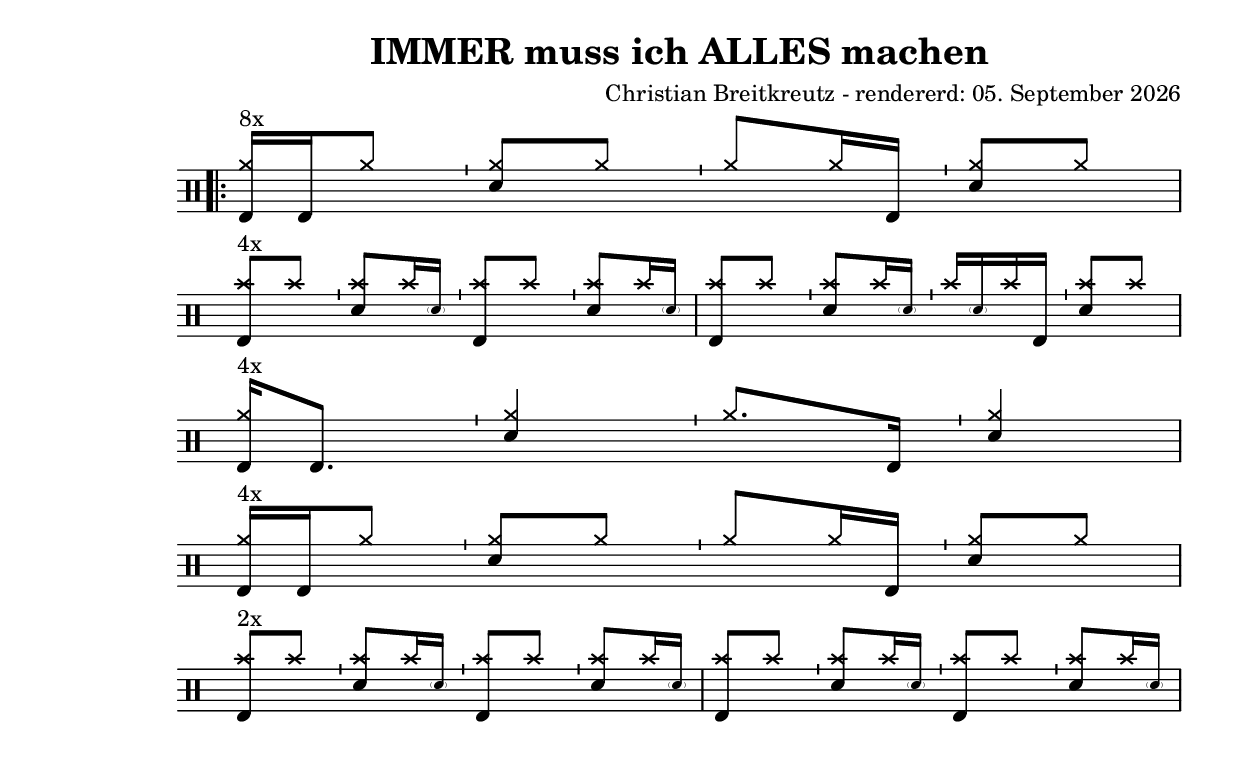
\version "2.18.2"
title = "IMMER muss ich ALLES machen"


\paper {
  top-margin = 30
  left-margin = 30
  right-margin = 10
}
#(define drumset '(
    (bassdrum     default     #f         -5)
    (snare        default     #f         1)
    (hihat          cross     #f         5)
    (pedalhihat     cross     #f        -5)
    (closedhihat    cross     "stopped"  5)
    (openhihat      cross     "open"     5)
    
    (hightom      default     #f         3)
    (lowmidtom    default     #f         2)
    (lowtom       default     #f        -1)
    
    (ridecymbal     cross     #f         4)
    (crashcymbal    cross     #f         6)
    (cowbell           do     #f         3)))
date = #(strftime "%d. %B %Y" (localtime (current-time)))

global = {
  \key c \major
  \time 2/4
  \tempo 4=96
}
\layout {
indent = #0
}
sb = \bar "'"
rb= \bar ":|.|:"

ghost= #(define-music-function
        (parser location note )
        (ly:music?)
        #{
          \once \teeny
           \parenthesize #note
        #}
)
thead= #(define-music-function
        (parser location note )
        (ly:music?)
        #{
          \once
          \override NoteHead.transparent = ##t #note
        #}
)
ano= #(define-music-function
        (parser location text note )
        (string? ly:music?)
        #{
          \balloonGrobText #'Stem #'(-1 . 2) \markup{ #text } #note
        #}
)
\header{
  title = \markup \center-column { \title }
  composer=\markup { "Christian Breitkreutz" - rendererd: \date}
}



notes = \drummode { 
 
 				 \rb
                 <hh bd>16^"8x"[bd hh8 ]  \sb <hh sn>8[ hh8] \sb
                 <hh >8[hh16 bd16] \sb <hh sn>8[ hh8]
                 \break
                 <cymc bd>8^"4x"[ cymc8 ]  \sb <cymc sn>8[ cymc16 \ghost sn] \sb
                 <cymc bd>8[ cymc8 ]  \sb <cymc sn>8[ cymc16 \ghost sn]
                 <cymc bd>8[ cymc8 ]  \sb <cymc sn>8[ cymc16 \ghost sn] \sb
                 <cymc>16[ \ghost sn cymc bd ]  \sb <cymc sn>8[ cymc8]
                 \break
                 <hh bd>16^"4x"[bd8.]\sb <hh sn>4 \sb
                 <hh >8.[ bd16] \sb <hh sn>4
                 \break
                 <hh bd>16^"4x"[bd hh8 ]  \sb <hh sn>8[ hh8] \sb
                 <hh >8[hh16 bd16] \sb <hh sn>8[ hh8]
                 \break
                 <cymc bd>8^"2x"[ cymc8 ]  \sb <cymc sn>8[ cymc16 \ghost sn] \sb
                 <cymc bd>8[ cymc8 ]  \sb <cymc sn>8[ cymc16 \ghost sn]
                 <cymc bd>8[ cymc8 ]  \sb <cymc sn>8[ cymc16 \ghost sn] \sb
                 <cymc bd>8[ cymc8 ]  \sb <cymc sn>8[ cymc16 \ghost sn]
                 \break
                 
}


\score {
  
  \new DrumStaff 
  \with {
    \consists "Instrument_name_engraver"
    \consists "Parenthesis_engraver"
    \consists "Balloon_engraver"

  } <<
    \set DrumStaff.drumStyleTable = #(alist->hash-table drumset)
    
    \new DrumVoice {
    	\override Score.BarNumber.break-visibility = #'#(#f #f #f)
    	\override Staff.TimeSignature #'stencil = ##f  
    	\voiceOne 
    	\notes
    }
  >>
  \midi { }
  \layout {
   \context { 
      \Staff 
      \remove Time_signature_engraver 
    } 
  }
}
